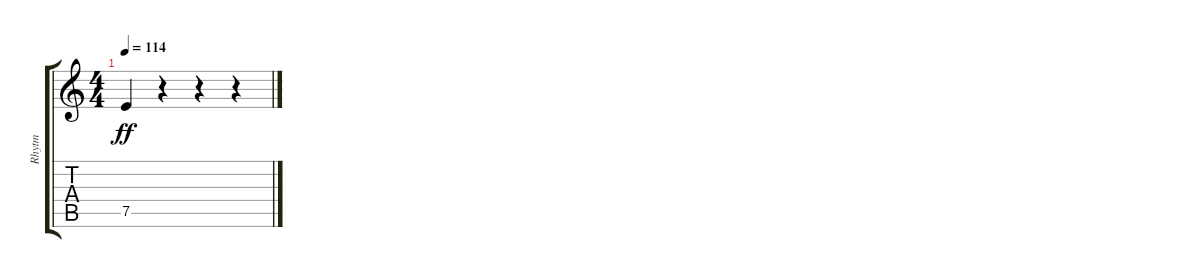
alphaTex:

\track ("Rhytm  " "Rhytm  ") {instrument distortionguitar}
\staff {score tabs}
\tuning (E4 B3 G3 D3 A2 E2) {hide}
\ts (4 4)
\tempo 114
\clef g2
\ks c
7.5.4{dy ff} r.4 r.4 r.4
